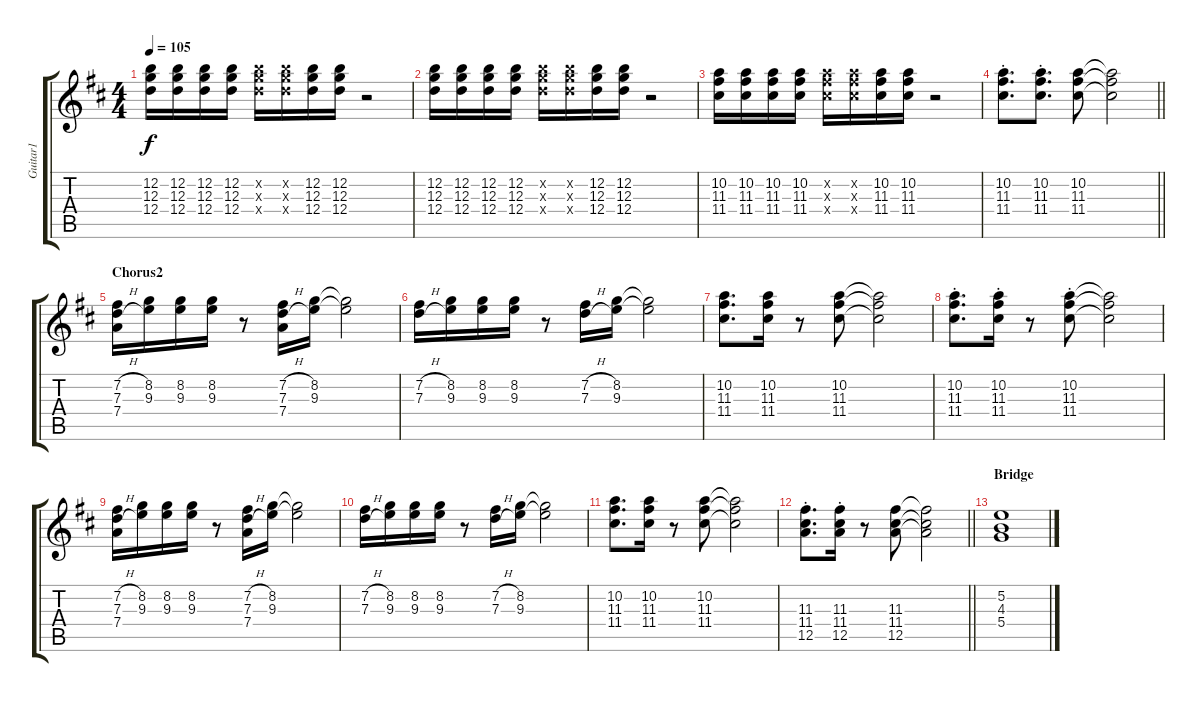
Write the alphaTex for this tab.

\track ("Guitar1" "Guitar1") {instrument electricguitarclean}
\staff {score tabs}
\tuning (E4 B3 G3 D3 A2 E2) {hide}
\ts (4 4)
\tempo 105
\clef g2
\ks d
(12.2 12.3 12.4).16{dy f} (12.2 12.3 12.4).16 (12.2 12.3 12.4).16 (12.2 12.3 12.4).16 (12.2{x} 12.3{x} 12.4{x}).16 (12.2{x} 12.3{x} 12.4{x}).16 (12.2 12.3 12.4).16 (12.2 12.3 12.4).16 r.2 |
(12.2 12.3 12.4).16 (12.2 12.3 12.4).16 (12.2 12.3 12.4).16 (12.2 12.3 12.4).16 (12.2{x} 12.3{x} 12.4{x}).16 (12.2{x} 12.3{x} 12.4{x}).16 (12.2 12.3 12.4).16 (12.2 12.3 12.4).16 r.2 |
(10.2 11.3 11.4).16 (10.2 11.3 11.4).16 (10.2 11.3 11.4).16 (10.2 11.3 11.4).16 (10.2{x} 11.3{x} 11.4{x}).16 (10.2{x} 11.3{x} 11.4{x}).16 (10.2 11.3 11.4).16 (10.2 11.3 11.4).16 r.2 |
\barLineRight lightlight
(10.2 11.3 11.4{st}).8{d} (10.2 11.3 11.4{st}).8{d} (10.2 11.3 11.4).8 (10.2{t} 11.3{t} 11.4{t}).2 |
\section ("" "Chorus2")
(7.2{h} 7.3{h} 7.4).16 (8.2 9.3).16 (8.2 9.3).16 (8.2 9.3).16 r.8 (7.2{h} 7.3{h} 7.4).16 (8.2 9.3).16 (8.2{t} 9.3{t}).2 |
(7.2{h} 7.3{h}).16 (8.2 9.3).16 (8.2 9.3).16 (8.2 9.3).16 r.8 (7.2{h} 7.3{h}).16 (8.2 9.3).16 (8.2{t} 9.3{t}).2 |
(10.2 11.3 11.4).8{d} (10.2 11.3 11.4).16 r.8 (10.2 11.3 11.4).8 (10.2{t} 11.3{t} 11.4{t}).2 |
(10.2{st} 11.3 11.4).8{d} (10.2{st} 11.3 11.4).16 r.8 (10.2 11.3{st} 11.4).8 (10.2{t} 11.3{t} 11.4{t}).2 |
(7.2{h} 7.3{h} 7.4).16 (8.2 9.3).16 (8.2 9.3).16 (8.2 9.3).16 r.8 (7.2{h} 7.3{h} 7.4).16 (8.2 9.3).16 (8.2{t} 9.3{t}).2 |
(7.2{h} 7.3{h}).16 (8.2 9.3).16 (8.2 9.3).16 (8.2 9.3).16 r.8 (7.2{h} 7.3{h}).16 (8.2 9.3).16 (8.2{t} 9.3{t}).2 |
(10.2 11.3 11.4).8{d} (10.2 11.3 11.4).16 r.8 (10.2 11.3 11.4).8 (10.2{t} 11.3{t} 11.4{t}).2 |
\barLineRight lightlight
(11.3{st} 11.4 12.5).8{d} (11.3 11.4{st} 12.5).16 r.8 (11.3 11.4 12.5).8 (11.3{t} 11.4{t} 12.5{t}).2 |
\section ("" "Bridge")
(5.2 4.3 5.4).1
